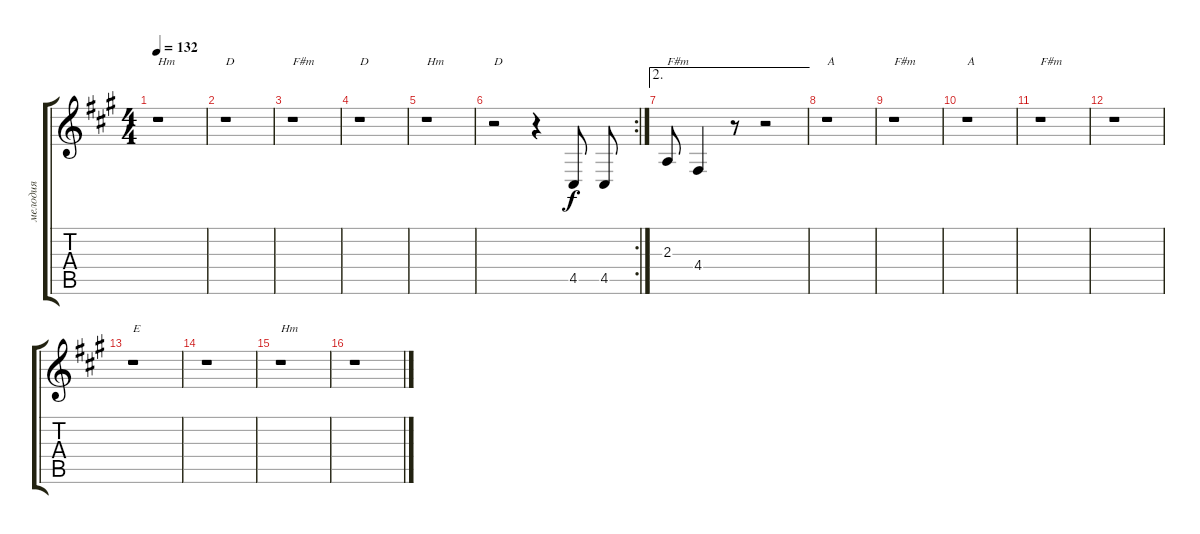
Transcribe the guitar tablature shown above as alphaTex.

\track ("мелодия" "мелодия") {instrument accordion}
\staff {score tabs}
\tuning (E4 B3 G3 D3 A2 E2) {hide}
\ts (4 4)
\tempo 132
\clef g2
\ks f#minor
r.1{txt "Hm" dy f} |
r.1{txt "D"} |
r.1{txt "F#m"} |
r.1{txt "D"} |
r.1{txt "Hm"} |
\rc 2
r.2{txt "D"} r.4 4.5.8{beam split} 4.5.8 |
\ae 2
2.3.8{txt "F#m"} 4.4.4 r.8 r.2 |
r.1{txt "A"} |
r.1{txt "F#m"} |
r.1{txt "A"} |
r.1{txt "F#m"} |
r.1 |
r.1{txt "E"} |
r.1 |
r.1{txt "Hm"} |
r.1
